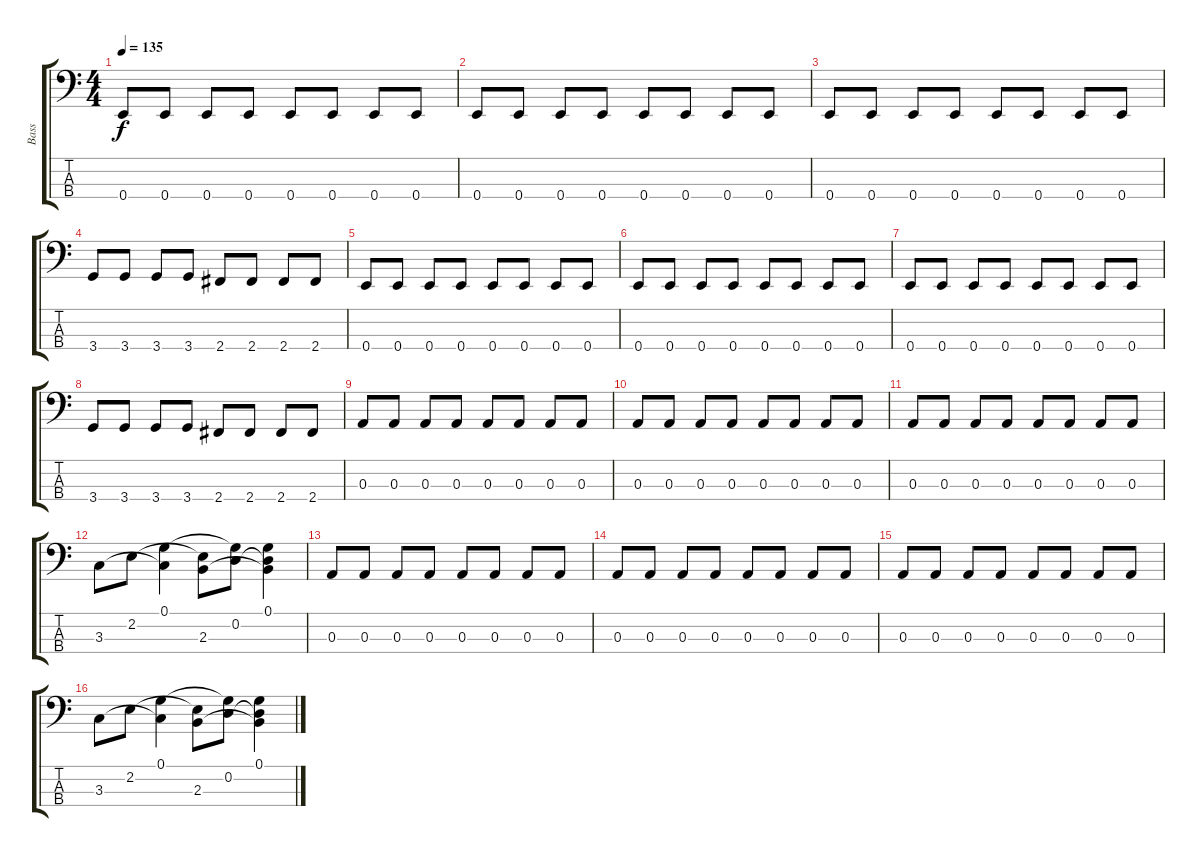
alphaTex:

\track ("Bass" "Bass") {instrument electricbasspick}
\staff {score tabs}
\tuning (G2 D2 A1 E1) {hide}
\ts (4 4)
\tempo 135
\clef f4
\ks c
0.4.8{dy f} 0.4.8 0.4.8 0.4.8 0.4.8 0.4.8 0.4.8 0.4.8 |
0.4.8 0.4.8 0.4.8 0.4.8 0.4.8 0.4.8 0.4.8 0.4.8 |
0.4.8 0.4.8 0.4.8 0.4.8 0.4.8 0.4.8 0.4.8 0.4.8 |
3.4.8 3.4.8 3.4.8 3.4.8 2.4.8 2.4.8 2.4.8 2.4.8 |
0.4.8 0.4.8 0.4.8 0.4.8 0.4.8 0.4.8 0.4.8 0.4.8 |
0.4.8 0.4.8 0.4.8 0.4.8 0.4.8 0.4.8 0.4.8 0.4.8 |
0.4.8 0.4.8 0.4.8 0.4.8 0.4.8 0.4.8 0.4.8 0.4.8 |
3.4.8 3.4.8 3.4.8 3.4.8 2.4.8 2.4.8 2.4.8 2.4.8 |
0.3.8 0.3.8 0.3.8 0.3.8 0.3.8 0.3.8 0.3.8 0.3.8 |
0.3.8 0.3.8 0.3.8 0.3.8 0.3.8 0.3.8 0.3.8 0.3.8 |
0.3.8 0.3.8 0.3.8 0.3.8 0.3.8 0.3.8 0.3.8 0.3.8 |
3.3.8 2.2.8 (0.1 3.3{t}).4 (2.2{t} 2.3).8 (0.1{t} 0.2).8 (0.1 0.2{t} 2.3{t}).4 |
0.3.8 0.3.8 0.3.8 0.3.8 0.3.8 0.3.8 0.3.8 0.3.8 |
0.3.8 0.3.8 0.3.8 0.3.8 0.3.8 0.3.8 0.3.8 0.3.8 |
0.3.8 0.3.8 0.3.8 0.3.8 0.3.8 0.3.8 0.3.8 0.3.8 |
3.3.8 2.2.8 (0.1 3.3{t}).4 (2.2{t} 2.3).8 (0.1{t} 0.2).8 (0.1 0.2{t} 2.3{t}).4
